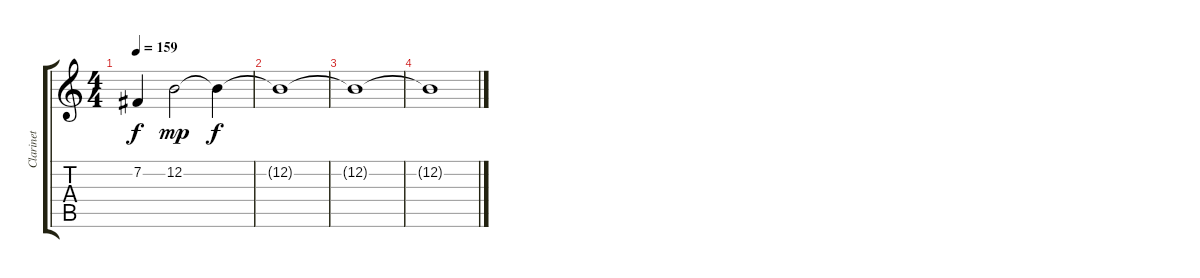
\track ("Clarinet" "Clarinet") {instrument clarinet}
\staff {score tabs}
\tuning (E4 B3 G3 D3 A2 E2) {hide}
\ts (4 4)
\tempo 159
\clef g2
\ks c
7.2{t}.4{dy f} 12.2.2{dy mp} 12.2{t}.4{dy f} |
12.2{t}.1 |
12.2{t}.1 |
12.2{t}.1
